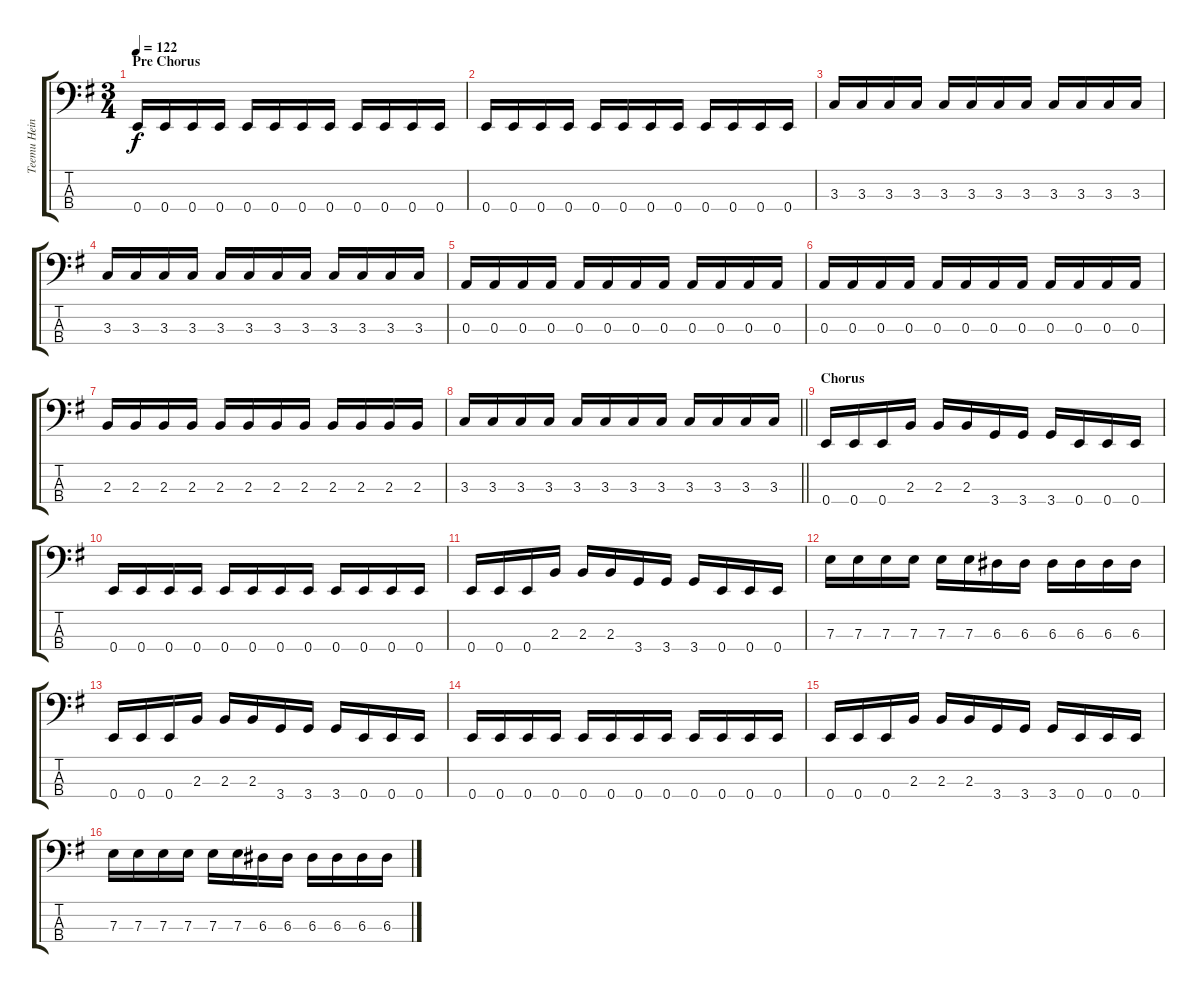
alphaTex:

\track ("Teemu Heinola - bass" "Teemu Hein") {instrument electricbasspick}
\staff {score tabs}
\tuning (G2 D2 A1 E1) {hide}
\ts (3 4)
\section ("" "Pre Chorus")
\tempo 122
\clef f4
\ks eminor
0.4.16{dy f} 0.4.16 0.4.16 0.4.16 0.4.16 0.4.16 0.4.16 0.4.16 0.4.16 0.4.16 0.4.16 0.4.16 |
0.4.16 0.4.16 0.4.16 0.4.16 0.4.16 0.4.16 0.4.16 0.4.16 0.4.16 0.4.16 0.4.16 0.4.16 |
3.3.16 3.3.16 3.3.16 3.3.16 3.3.16 3.3.16 3.3.16 3.3.16 3.3.16 3.3.16 3.3.16 3.3.16 |
3.3.16 3.3.16 3.3.16 3.3.16 3.3.16 3.3.16 3.3.16 3.3.16 3.3.16 3.3.16 3.3.16 3.3.16 |
0.3.16 0.3.16 0.3.16 0.3.16 0.3.16 0.3.16 0.3.16 0.3.16 0.3.16 0.3.16 0.3.16 0.3.16 |
0.3.16 0.3.16 0.3.16 0.3.16 0.3.16 0.3.16 0.3.16 0.3.16 0.3.16 0.3.16 0.3.16 0.3.16 |
2.3.16 2.3.16 2.3.16 2.3.16 2.3.16 2.3.16 2.3.16 2.3.16 2.3.16 2.3.16 2.3.16 2.3.16 |
\barLineRight lightlight
3.3.16 3.3.16 3.3.16 3.3.16 3.3.16 3.3.16 3.3.16 3.3.16 3.3.16 3.3.16 3.3.16 3.3.16 |
\section ("" "Chorus")
0.4.16 0.4.16 0.4.16 2.3.16 2.3.16 2.3.16 3.4.16 3.4.16 3.4.16 0.4.16 0.4.16 0.4.16 |
0.4.16 0.4.16 0.4.16 0.4.16 0.4.16 0.4.16 0.4.16 0.4.16 0.4.16 0.4.16 0.4.16 0.4.16 |
0.4.16 0.4.16 0.4.16 2.3.16 2.3.16 2.3.16 3.4.16 3.4.16 3.4.16 0.4.16 0.4.16 0.4.16 |
7.3.16 7.3.16 7.3.16 7.3.16 7.3.16 7.3.16 6.3.16 6.3.16 6.3.16 6.3.16 6.3.16 6.3.16 |
0.4.16 0.4.16 0.4.16 2.3.16 2.3.16 2.3.16 3.4.16 3.4.16 3.4.16 0.4.16 0.4.16 0.4.16 |
0.4.16 0.4.16 0.4.16 0.4.16 0.4.16 0.4.16 0.4.16 0.4.16 0.4.16 0.4.16 0.4.16 0.4.16 |
0.4.16 0.4.16 0.4.16 2.3.16 2.3.16 2.3.16 3.4.16 3.4.16 3.4.16 0.4.16 0.4.16 0.4.16 |
7.3.16 7.3.16 7.3.16 7.3.16 7.3.16 7.3.16 6.3.16 6.3.16 6.3.16 6.3.16 6.3.16 6.3.16
